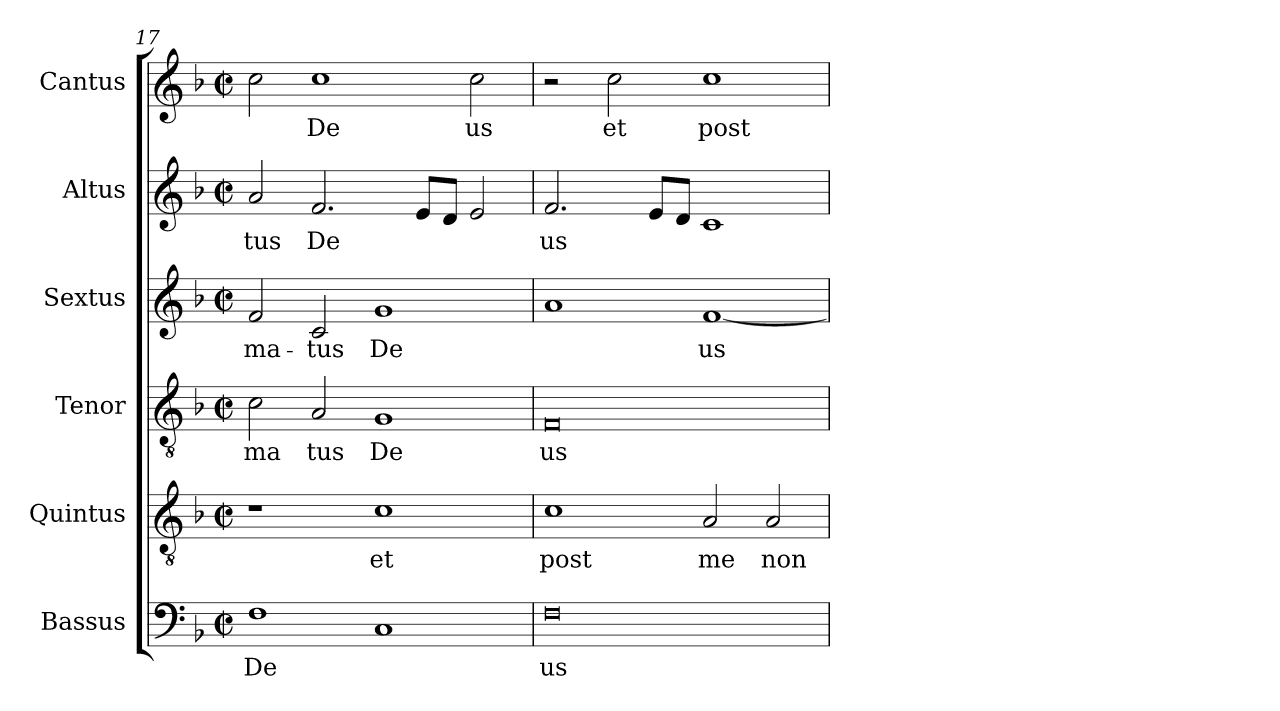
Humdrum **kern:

**kern	**text	**kern	**text	**kern	**text	**kern	**text	**kern	**text	**kern	**text
*part6	*part6	*part5	*part5	*part4	*part4	*part3	*part3	*part2	*part2	*part1	*part1
*staff6	*staff6	*staff5	*staff5	*staff4	*staff4	*staff3	*staff3	*staff2	*staff2	*staff1	*staff1
*I"Bassus	*	*I"Quintus	*	*I"Tenor	*	*I"Sextus	*	*I"Altus	*	*I"Cantus	*
*clefF4	*	*clefGv2	*	*clefGv2	*	*clefG2	*	*clefG2	*	*clefG2	*
*k[b-]	*	*k[b-]	*	*k[b-]	*	*k[b-]	*	*k[b-]	*	*k[b-]	*
*F:	*	*F:	*	*F:	*	*F:	*	*F:	*	*F:	*
*M2/2	*	*M2/2	*	*M2/2	*	*M2/2	*	*M2/2	*	*M2/2	*
*met(c|)	*	*met(c|)	*	*met(c|)	*	*met(c|)	*	*met(c|)	*	*met(c|)	*
=17	=17	=17	=17	=17	=17	=17	=17	=17	=17	=17	=17
!	!LO:LY:b:cj	!	!	!	!LO:LY:b:cj	!	!LO:LY:b:cj	!	!LO:LY:b:cj	!	!LO:LY:b:cj
1F	De-	1r	.	2c\	ma	2f/	-ma-	2a/	tus	2cc\	.
!	!	!	!	!	!LO:LY:b:cj	!	!LO:LY:b:cj	!	!LO:LY:b:cj	!	!LO:LY:b:cj
.	.	.	.	2A/	tus	2c/	-tus	2.f/	De	1cc	De
!	!LO:LY:b:cj	!	!LO:LY:b:cj	!	!LO:LY:b:cj	!	!LO:LY:b:cj	!	!	!	!
1C	--	1c	et	1G	De	1g	De-	.	.	.	.
!	!	!	!	!	!	!	!	!	!LO:LY:b:cj	!	!
.	.	.	.	.	.	.	.	8e/L	.	.	.
!	!	!	!	!	!	!	!	!	!LO:LY:b:cj	!	!
.	.	.	.	.	.	.	.	8d/J	.	.	.
!	!	!	!	!	!	!	!	!	!LO:LY:b:cj	!	!LO:LY:b:cj
.	.	.	.	.	.	.	.	2e/	.	2cc\	us
=18	=18	=18	=18	=18	=18	=18	=18	=18	=18	=18	=18
!	!LO:LY:b:cj	!	!LO:LY:b:cj	!	!LO:LY:b:cj	!	!LO:LY:b:cj	!	!LO:LY:b:cj	!	!
0F	-us	1c	post	0F	us	1a	--	2.f/	us	2r	.
!	!	!	!	!	!	!	!	!	!	!	!LO:LY:b:cj
.	.	.	.	.	.	.	.	.	.	2cc\	et
!	!	!	!	!	!	!	!	!	!LO:LY:b:cj	!	!
.	.	.	.	.	.	.	.	8e/L	.	.	.
!	!	!	!	!	!	!	!	!	!LO:LY:b:cj	!	!
.	.	.	.	.	.	.	.	8d/J	.	.	.
!	!	!	!LO:LY:b:cj	!	!	!	!LO:LY:b:cj	!	!LO:LY:b:cj	!	!LO:LY:b:cj
.	.	2A/	me	.	.	[>1f	-us	1c	.	1cc	post
!	!	!	!LO:LY:b:cj	!	!	!	!	!	!	!	!
.	.	2A/	non	.	.	.	.	.	.	.	.
=	=	=	=	=	=	=	=	=	=	=	=
*-	*-	*-	*-	*-	*-	*-	*-	*-	*-	*-	*-
